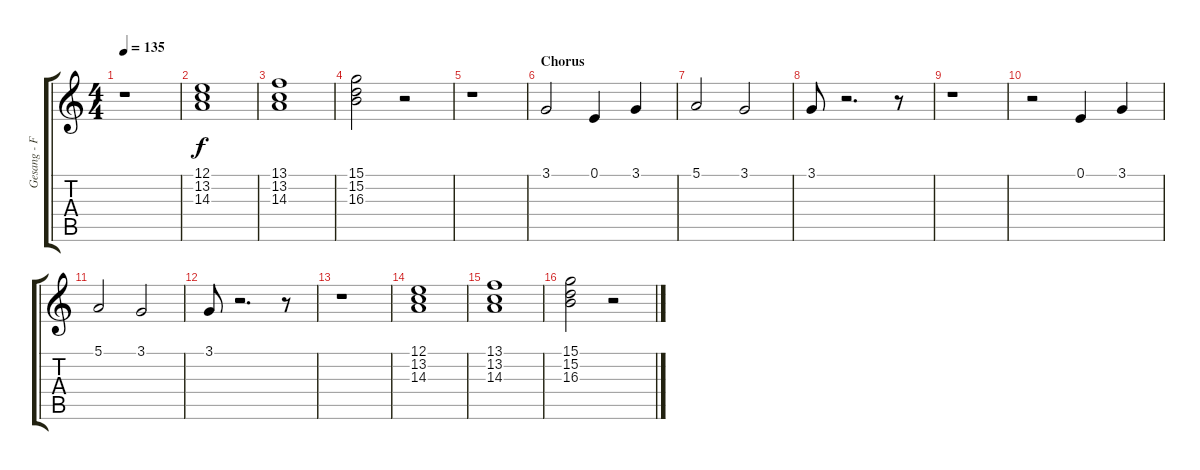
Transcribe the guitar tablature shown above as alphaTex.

\track ("Gesang - Farin + Rod" "Gesang - F") {instrument sopranosax}
\staff {score tabs}
\tuning (E4 B3 G3 D3 A2 E2) {hide}
\ts (4 4)
\tempo 135
\clef g2
\ks c
r.1{dy f} |
(12.1 13.2 14.3).1 |
(13.1 13.2 14.3).1 |
(15.1 15.2 16.3).2 r.2 |
r.1 |
\section ("" "Chorus")
3.1.2 0.1.4 3.1.4 |
5.1.2 3.1.2 |
3.1.8 r.2{d} r.8 |
r.1 |
r.2 0.1.4 3.1.4 |
5.1.2 3.1.2 |
3.1.8 r.2{d} r.8 |
r.1 |
(12.1 13.2 14.3).1 |
(13.1 13.2 14.3).1 |
(15.1 15.2 16.3).2 r.2
